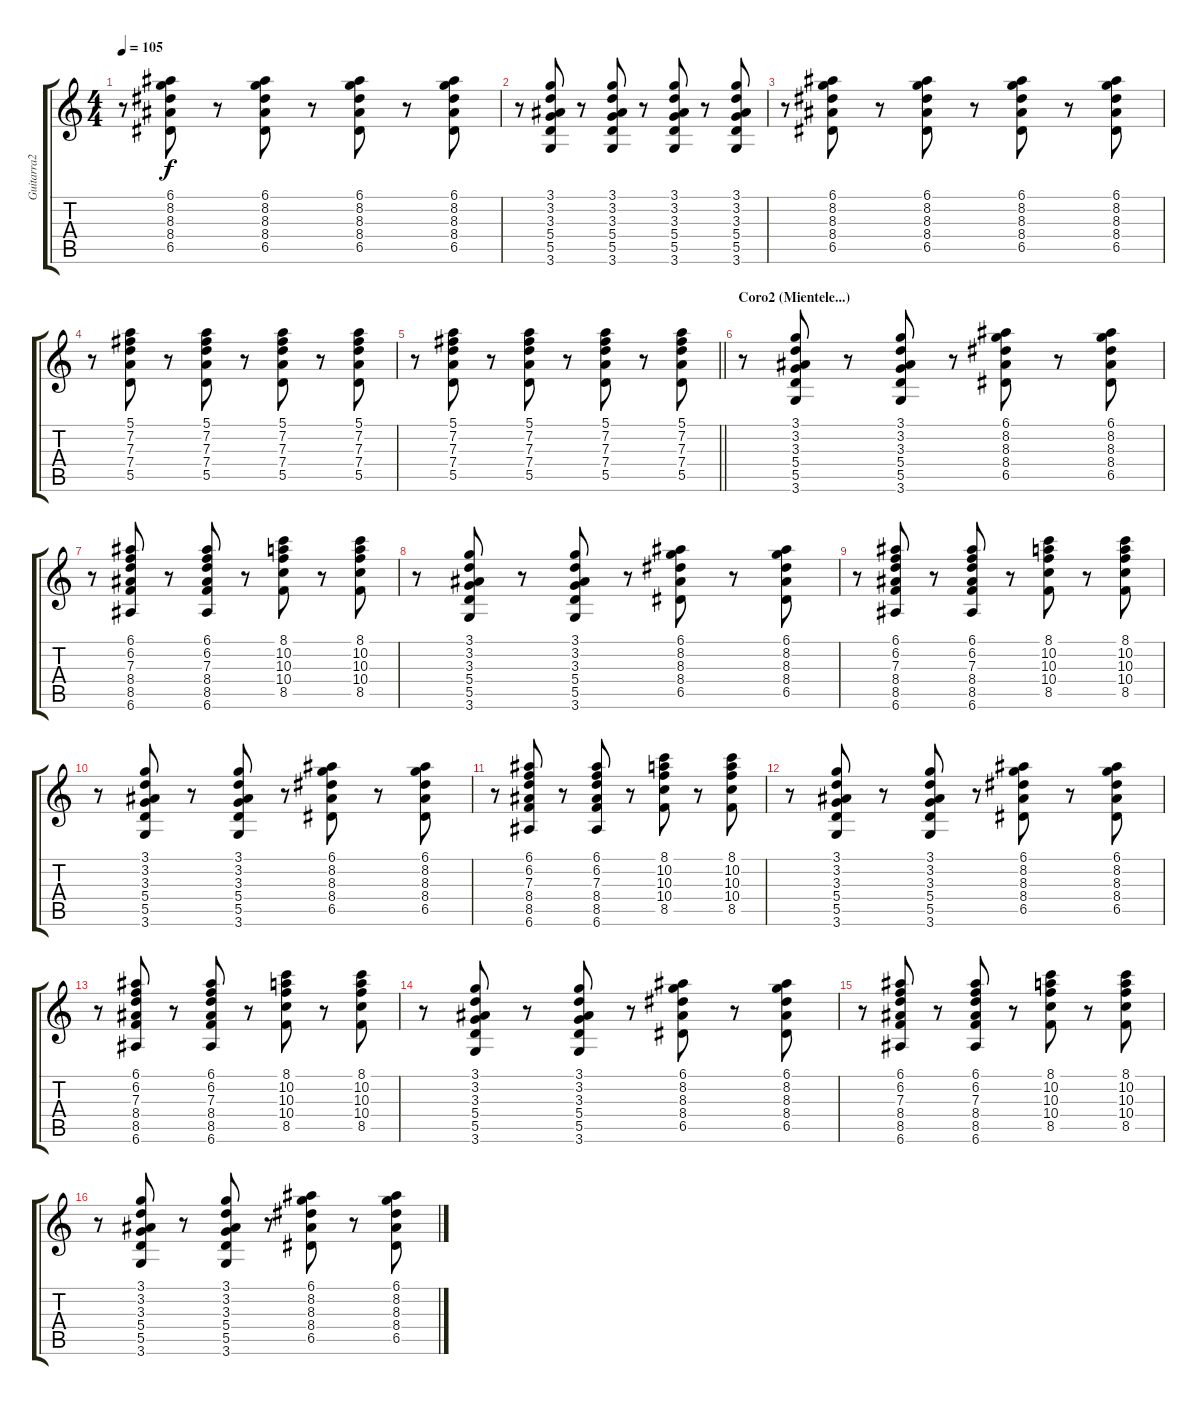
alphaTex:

\track ("Guitarra2" "Guitarra2") {instrument distortionguitar}
\staff {score tabs}
\tuning (E4 B3 G3 D3 A2 E2) {hide}
\ts (4 4)
\tempo 105
\clef g2
\ks c
r.8{dy f} (6.1 8.2 8.3 8.4 6.5).8 r.8 (6.1 8.2 8.3 8.4 6.5).8 r.8 (6.1 8.2 8.3 8.4 6.5).8 r.8 (6.1 8.2 8.3 8.4 6.5).8 |
r.8 (3.1 3.2 3.3 5.4 5.5 3.6).8 r.8 (3.1 3.2 3.3 5.4 5.5 3.6).8 r.8 (3.1 3.2 3.3 5.4 5.5 3.6).8 r.8 (3.1 3.2 3.3 5.4 5.5 3.6).8 |
r.8 (6.1 8.2 8.3 8.4 6.5).8 r.8 (6.1 8.2 8.3 8.4 6.5).8 r.8 (6.1 8.2 8.3 8.4 6.5).8 r.8 (6.1 8.2 8.3 8.4 6.5).8 |
r.8 (5.1 7.2 7.3 7.4 5.5).8 r.8 (5.1 7.2 7.3 7.4 5.5).8 r.8 (5.1 7.2 7.3 7.4 5.5).8 r.8 (5.1 7.2 7.3 7.4 5.5).8 |
\barLineRight lightlight
r.8 (5.1 7.2 7.3 7.4 5.5).8 r.8 (5.1 7.2 7.3 7.4 5.5).8 r.8 (5.1 7.2 7.3 7.4 5.5).8 r.8 (5.1 7.2 7.3 7.4 5.5).8 |
\section ("" "Coro2 (Mientele...)")
r.8 (3.1 3.2 3.3 5.4 5.5 3.6).8 r.8 (3.1 3.2 3.3 5.4 5.5 3.6).8 r.8 (6.1 8.2 8.3 8.4 6.5).8 r.8 (6.1 8.2 8.3 8.4 6.5).8 |
r.8 (6.1 6.2 7.3 8.4 8.5 6.6).8 r.8 (6.1 6.2 7.3 8.4 8.5 6.6).8 r.8 (8.1 10.2 10.3 10.4 8.5).8 r.8 (8.1 10.2 10.3 10.4 8.5).8 |
r.8 (3.1 3.2 3.3 5.4 5.5 3.6).8 r.8 (3.1 3.2 3.3 5.4 5.5 3.6).8 r.8 (6.1 8.2 8.3 8.4 6.5).8 r.8 (6.1 8.2 8.3 8.4 6.5).8 |
r.8 (6.1 6.2 7.3 8.4 8.5 6.6).8 r.8 (6.1 6.2 7.3 8.4 8.5 6.6).8 r.8 (8.1 10.2 10.3 10.4 8.5).8 r.8 (8.1 10.2 10.3 10.4 8.5).8 |
r.8 (3.1 3.2 3.3 5.4 5.5 3.6).8 r.8 (3.1 3.2 3.3 5.4 5.5 3.6).8 r.8 (6.1 8.2 8.3 8.4 6.5).8 r.8 (6.1 8.2 8.3 8.4 6.5).8 |
r.8 (6.1 6.2 7.3 8.4 8.5 6.6).8 r.8 (6.1 6.2 7.3 8.4 8.5 6.6).8 r.8 (8.1 10.2 10.3 10.4 8.5).8 r.8 (8.1 10.2 10.3 10.4 8.5).8 |
r.8 (3.1 3.2 3.3 5.4 5.5 3.6).8 r.8 (3.1 3.2 3.3 5.4 5.5 3.6).8 r.8 (6.1 8.2 8.3 8.4 6.5).8 r.8 (6.1 8.2 8.3 8.4 6.5).8 |
r.8 (6.1 6.2 7.3 8.4 8.5 6.6).8 r.8 (6.1 6.2 7.3 8.4 8.5 6.6).8 r.8 (8.1 10.2 10.3 10.4 8.5).8 r.8 (8.1 10.2 10.3 10.4 8.5).8 |
r.8 (3.1 3.2 3.3 5.4 5.5 3.6).8 r.8 (3.1 3.2 3.3 5.4 5.5 3.6).8 r.8 (6.1 8.2 8.3 8.4 6.5).8 r.8 (6.1 8.2 8.3 8.4 6.5).8 |
r.8 (6.1 6.2 7.3 8.4 8.5 6.6).8 r.8 (6.1 6.2 7.3 8.4 8.5 6.6).8 r.8 (8.1 10.2 10.3 10.4 8.5).8 r.8 (8.1 10.2 10.3 10.4 8.5).8 |
r.8 (3.1 3.2 3.3 5.4 5.5 3.6).8 r.8 (3.1 3.2 3.3 5.4 5.5 3.6).8 r.8 (6.1 8.2 8.3 8.4 6.5).8 r.8 (6.1 8.2 8.3 8.4 6.5).8
